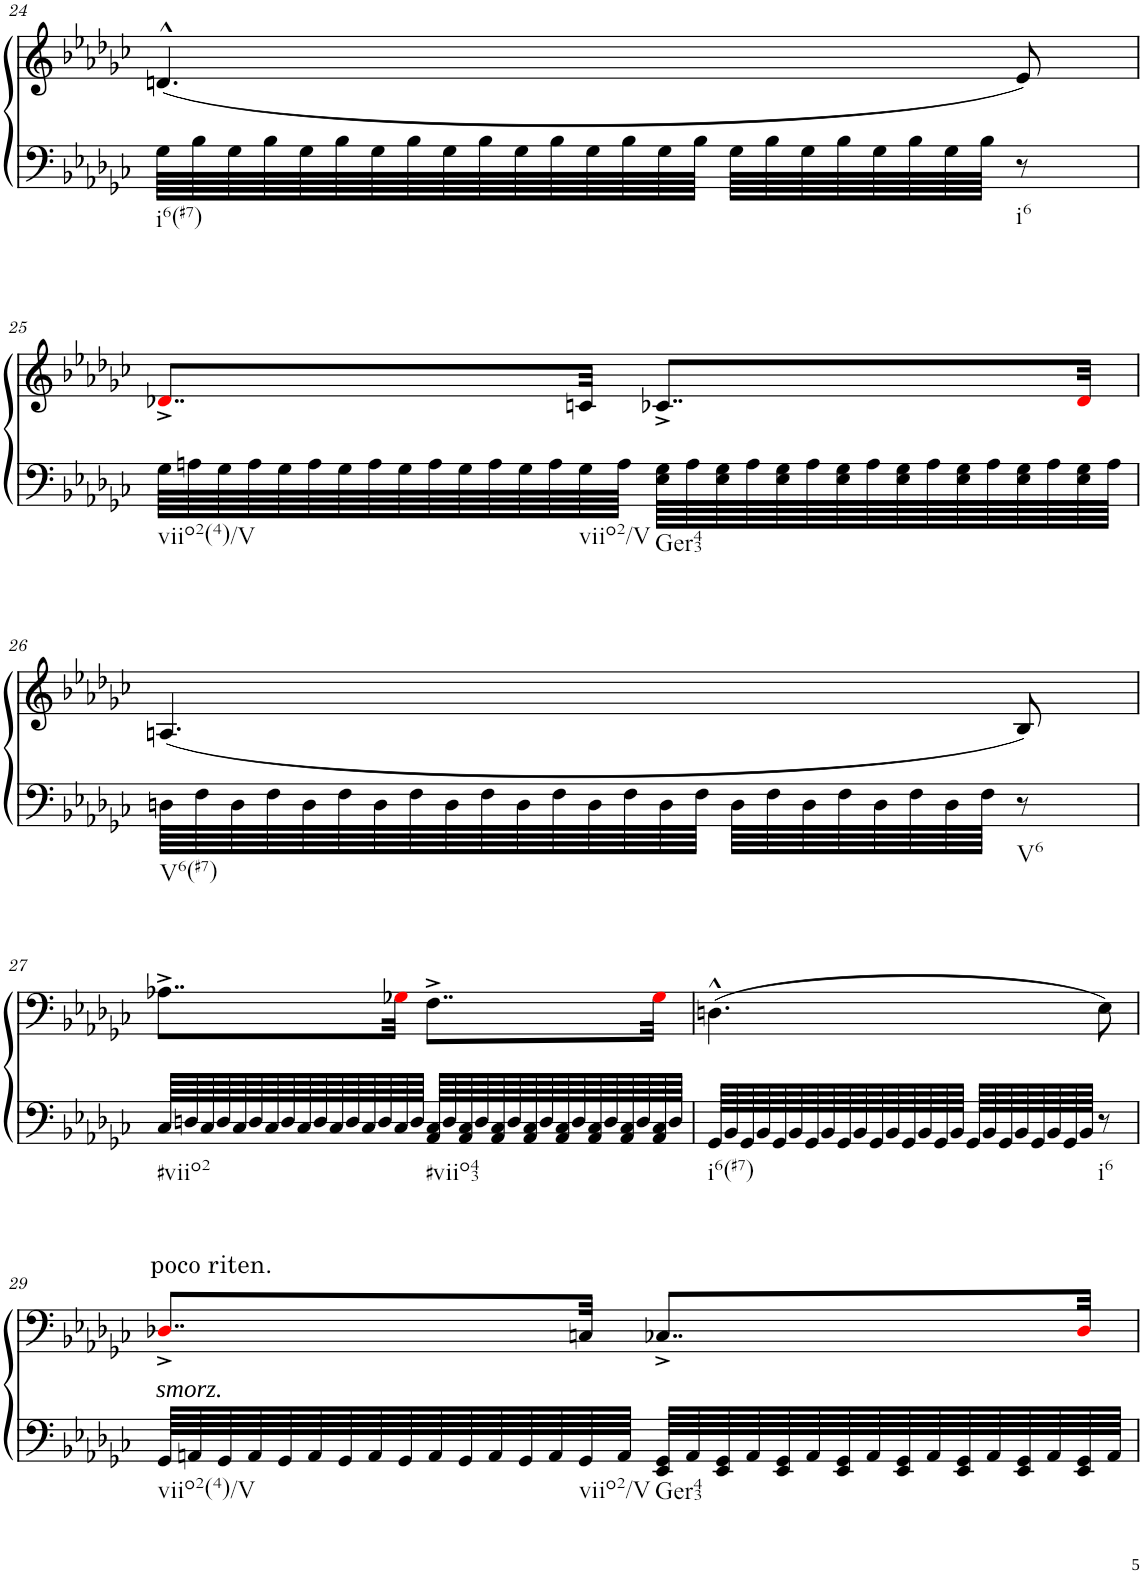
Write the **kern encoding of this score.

**kern	**kern
*part1	*part1
*staff2	*staff1
*I"Piano	*
*I'Pno.	*
!!LO:PB:g=z
*clefF4	*clefG2
*k[b-e-a-d-g-c-]	*k[b-e-a-d-g-c-]
*G-:	*G-:
*M2/4	*M2/4
=24	=24
!LO:TX:b:t=i6(#7)	!
64G-\LLLL	(4.dn^^/
64B-\	.
64G-\	.
64B-\	.
64G-\	.
64B-\	.
64G-\	.
64B-\	.
64G-\	.
64B-\	.
64G-\	.
64B-\	.
64G-\	.
64B-\	.
64G-\	.
64B-\JJJJ	.
64G-\LLLL	.
64B-\	.
64G-\	.
64B-\	.
64G-\	.
64B-\	.
64G-\	.
64B-\JJJJ	.
!LO:TX:b:t=i6	!
8r	8e-/)
!!LO:LB:g=z
=25	=25
!LO:TX:b:t=viio2(4)/V	!
64G-\LLLL	8..d-X^i/L
64An\	.
64G-\	.
64A\	.
64G-\	.
64A\	.
64G-\	.
64A\	.
64G-\	.
64A\	.
64G-\	.
64A\	.
64G-\	.
64A\	.
!LO:TX:b:t=viio2/V	!
64G-\	32cn/Jkk
64A\JJJJ	.
!LO:TX:b:t=Ger43	!
64E-\ 64G-\LLLL	8..c-X^/L
64A\	.
64E-\ 64G-\	.
64A\	.
64E-\ 64G-\	.
64A\	.
64E-\ 64G-\	.
64A\	.
64E-\ 64G-\	.
64A\	.
64E-\ 64G-\	.
64A\	.
64E-\ 64G-\	.
64A\	.
64E-\ 64G-\	32d-i/Jkk
64A\JJJJ	.
!!LO:LB:g=z
=26	=26
!LO:TX:b:t=V6(#7)	!
64Dn\LLLL	(4.An/
64F\	.
64D\	.
64F\	.
64D\	.
64F\	.
64D\	.
64F\	.
64D\	.
64F\	.
64D\	.
64F\	.
64D\	.
64F\	.
64D\	.
64F\JJJJ	.
64D\LLLL	.
64F\	.
64D\	.
64F\	.
64D\	.
64F\	.
64D\	.
64F\JJJJ	.
!LO:TX:b:t=V6	!
8r	8B-/)
!!LO:LB:g=z
=27	=27
!LO:TX:b:t=#viio2	!
64C-/LLLL	8..A-X^\L
64Dn/	.
64C-/	.
64D/	.
64C-/	.
64D/	.
64C-/	.
64D/	.
64C-/	.
64D/	.
64C-/	.
64D/	.
64C-/	.
64D/	.
64C-/	32G-Xi\Jkk
64D/JJJJ	.
!LO:TX:b:t=#viio43	!
64AA-/ 64C-/LLLL	8..F^\L
64D/	.
64AA-/ 64C-/	.
64D/	.
64AA-/ 64C-/	.
64D/	.
64AA-/ 64C-/	.
64D/	.
64AA-/ 64C-/	.
64D/	.
64AA-/ 64C-/	.
64D/	.
64AA-/ 64C-/	.
64D/	.
64AA-/ 64C-/	32G-i\Jkk
64D/JJJJ	.
=28	=28
!LO:TX:b:t=i6(#7)	!
64GG-/LLLL	(4.Dn^^\
64BB-/	.
64GG-/	.
64BB-/	.
64GG-/	.
64BB-/	.
64GG-/	.
64BB-/	.
64GG-/	.
64BB-/	.
64GG-/	.
64BB-/	.
64GG-/	.
64BB-/	.
64GG-/	.
64BB-/JJJJ	.
64GG-/LLLL	.
64BB-/	.
64GG-/	.
64BB-/	.
64GG-/	.
64BB-/	.
64GG-/	.
64BB-/JJJJ	.
!LO:TX:b:t=i6	!
8r	8E-\)
!!LO:LB:g=z
=29	=29
!	!LO:TX:b:i:t=smorz.
!	!LO:TX:a:t=poco riten.
!LO:TX:b:t=viio2(4)/V	!
64GG-/LLLL	8..D-X^i/L
64AAn/	.
64GG-/	.
64AA/	.
64GG-/	.
64AA/	.
64GG-/	.
64AA/	.
64GG-/	.
64AA/	.
64GG-/	.
64AA/	.
64GG-/	.
64AA/	.
!LO:TX:b:t=viio2/V	!
64GG-/	32Cn/Jkk
64AA/JJJJ	.
!LO:TX:b:t=Ger43	!
64EE-/ 64GG-/LLLL	8..C-X^/L
64AA/	.
64EE-/ 64GG-/	.
64AA/	.
64EE-/ 64GG-/	.
64AA/	.
64EE-/ 64GG-/	.
64AA/	.
64EE-/ 64GG-/	.
64AA/	.
64EE-/ 64GG-/	.
64AA/	.
64EE-/ 64GG-/	.
64AA/	.
64EE-/ 64GG-/	32D-i/Jkk
64AA/JJJJ	.
=	=
*-	*-
